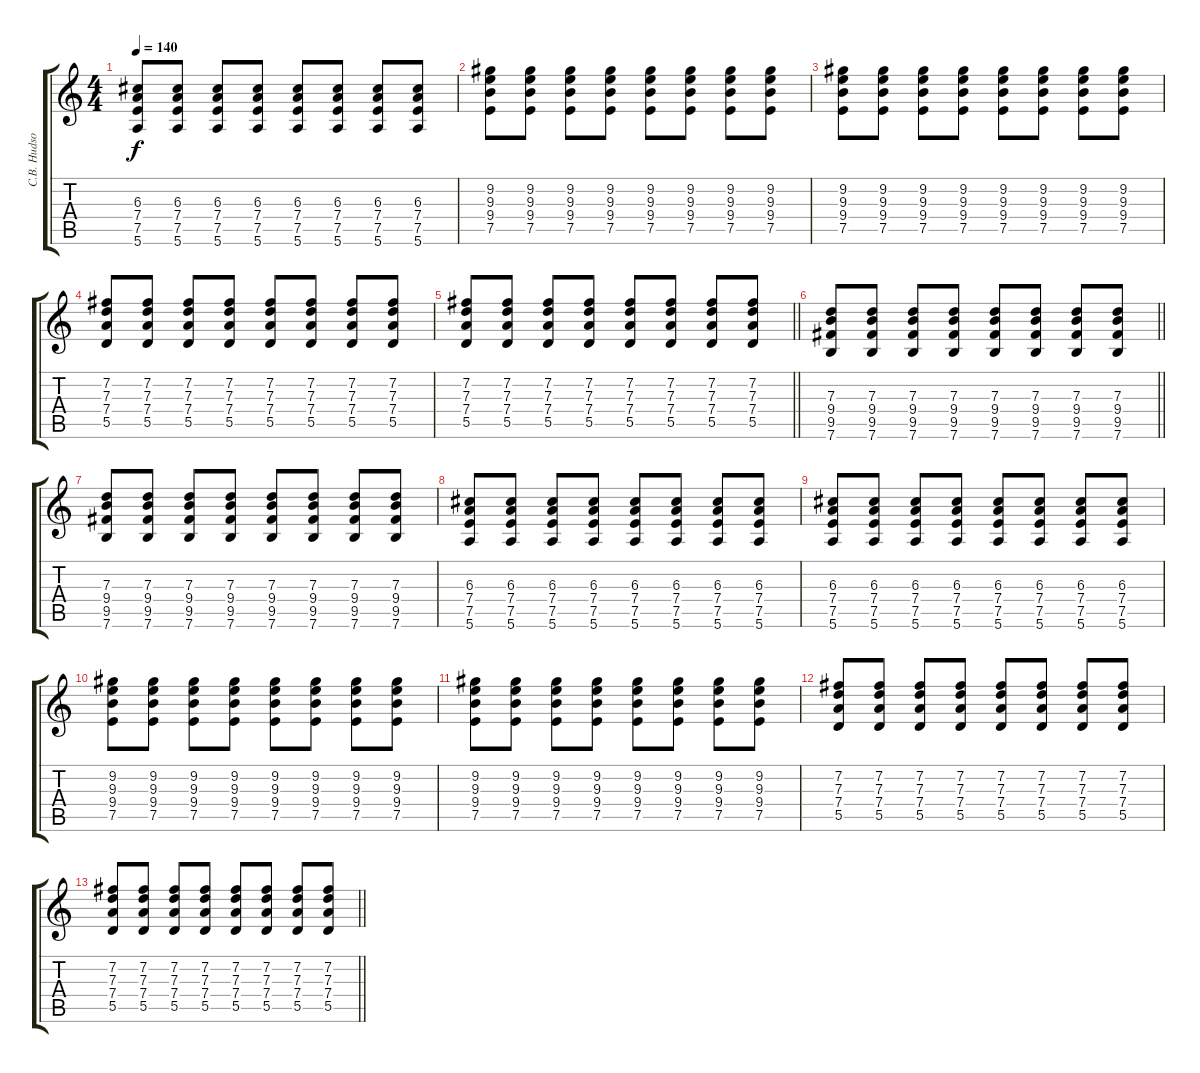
\track ("C.B. Hudson" "C.B. Hudso") {instrument overdrivenguitar}
\staff {score tabs}
\tuning (E4 B3 G3 D3 A2 E2) {hide}
\ts (4 4)
\tempo 140
\clef g2
\ks c
(6.3 7.4 7.5 5.6).8{dy f} (6.3 7.4 7.5 5.6).8 (6.3 7.4 7.5 5.6).8 (6.3 7.4 7.5 5.6).8 (6.3 7.4 7.5 5.6).8 (6.3 7.4 7.5 5.6).8 (6.3 7.4 7.5 5.6).8 (6.3 7.4 7.5 5.6).8 |
(9.2 9.3 9.4 7.5).8 (9.2 9.3 9.4 7.5).8 (9.2 9.3 9.4 7.5).8 (9.2 9.3 9.4 7.5).8 (9.2 9.3 9.4 7.5).8 (9.2 9.3 9.4 7.5).8 (9.2 9.3 9.4 7.5).8 (9.2 9.3 9.4 7.5).8 |
(9.2 9.3 9.4 7.5).8 (9.2 9.3 9.4 7.5).8 (9.2 9.3 9.4 7.5).8 (9.2 9.3 9.4 7.5).8 (9.2 9.3 9.4 7.5).8 (9.2 9.3 9.4 7.5).8 (9.2 9.3 9.4 7.5).8 (9.2 9.3 9.4 7.5).8 |
(7.2 7.3 7.4 5.5).8 (7.2 7.3 7.4 5.5).8 (7.2 7.3 7.4 5.5).8 (7.2 7.3 7.4 5.5).8 (7.2 7.3 7.4 5.5).8 (7.2 7.3 7.4 5.5).8 (7.2 7.3 7.4 5.5).8 (7.2 7.3 7.4 5.5).8 |
\barLineRight lightlight
(7.2 7.3 7.4 5.5).8 (7.2 7.3 7.4 5.5).8 (7.2 7.3 7.4 5.5).8 (7.2 7.3 7.4 5.5).8 (7.2 7.3 7.4 5.5).8 (7.2 7.3 7.4 5.5).8 (7.2 7.3 7.4 5.5).8 (7.2 7.3 7.4 5.5).8 |
\barLineRight lightlight
(7.3 9.4 9.5 7.6).8{volume 10 instrument overdrivenguitar} (7.3 9.4 9.5 7.6).8 (7.3 9.4 9.5 7.6).8 (7.3 9.4 9.5 7.6).8 (7.3 9.4 9.5 7.6).8 (7.3 9.4 9.5 7.6).8 (7.3 9.4 9.5 7.6).8 (7.3 9.4 9.5 7.6).8 |
(7.3 9.4 9.5 7.6).8{volume 10 instrument overdrivenguitar} (7.3 9.4 9.5 7.6).8 (7.3 9.4 9.5 7.6).8 (7.3 9.4 9.5 7.6).8 (7.3 9.4 9.5 7.6).8 (7.3 9.4 9.5 7.6).8 (7.3 9.4 9.5 7.6).8 (7.3 9.4 9.5 7.6).8 |
(6.3 7.4 7.5 5.6).8 (6.3 7.4 7.5 5.6).8 (6.3 7.4 7.5 5.6).8 (6.3 7.4 7.5 5.6).8 (6.3 7.4 7.5 5.6).8 (6.3 7.4 7.5 5.6).8 (6.3 7.4 7.5 5.6).8 (6.3 7.4 7.5 5.6).8 |
(6.3 7.4 7.5 5.6).8 (6.3 7.4 7.5 5.6).8 (6.3 7.4 7.5 5.6).8 (6.3 7.4 7.5 5.6).8 (6.3 7.4 7.5 5.6).8 (6.3 7.4 7.5 5.6).8 (6.3 7.4 7.5 5.6).8 (6.3 7.4 7.5 5.6).8 |
(9.2 9.3 9.4 7.5).8 (9.2 9.3 9.4 7.5).8 (9.2 9.3 9.4 7.5).8 (9.2 9.3 9.4 7.5).8 (9.2 9.3 9.4 7.5).8 (9.2 9.3 9.4 7.5).8 (9.2 9.3 9.4 7.5).8 (9.2 9.3 9.4 7.5).8 |
(9.2 9.3 9.4 7.5).8 (9.2 9.3 9.4 7.5).8 (9.2 9.3 9.4 7.5).8 (9.2 9.3 9.4 7.5).8 (9.2 9.3 9.4 7.5).8 (9.2 9.3 9.4 7.5).8 (9.2 9.3 9.4 7.5).8 (9.2 9.3 9.4 7.5).8 |
(7.2 7.3 7.4 5.5).8 (7.2 7.3 7.4 5.5).8 (7.2 7.3 7.4 5.5).8 (7.2 7.3 7.4 5.5).8 (7.2 7.3 7.4 5.5).8 (7.2 7.3 7.4 5.5).8 (7.2 7.3 7.4 5.5).8 (7.2 7.3 7.4 5.5).8 |
\barLineRight lightlight
(7.2 7.3 7.4 5.5).8 (7.2 7.3 7.4 5.5).8 (7.2 7.3 7.4 5.5).8 (7.2 7.3 7.4 5.5).8 (7.2 7.3 7.4 5.5).8 (7.2 7.3 7.4 5.5).8 (7.2 7.3 7.4 5.5).8 (7.2 7.3 7.4 5.5).8
